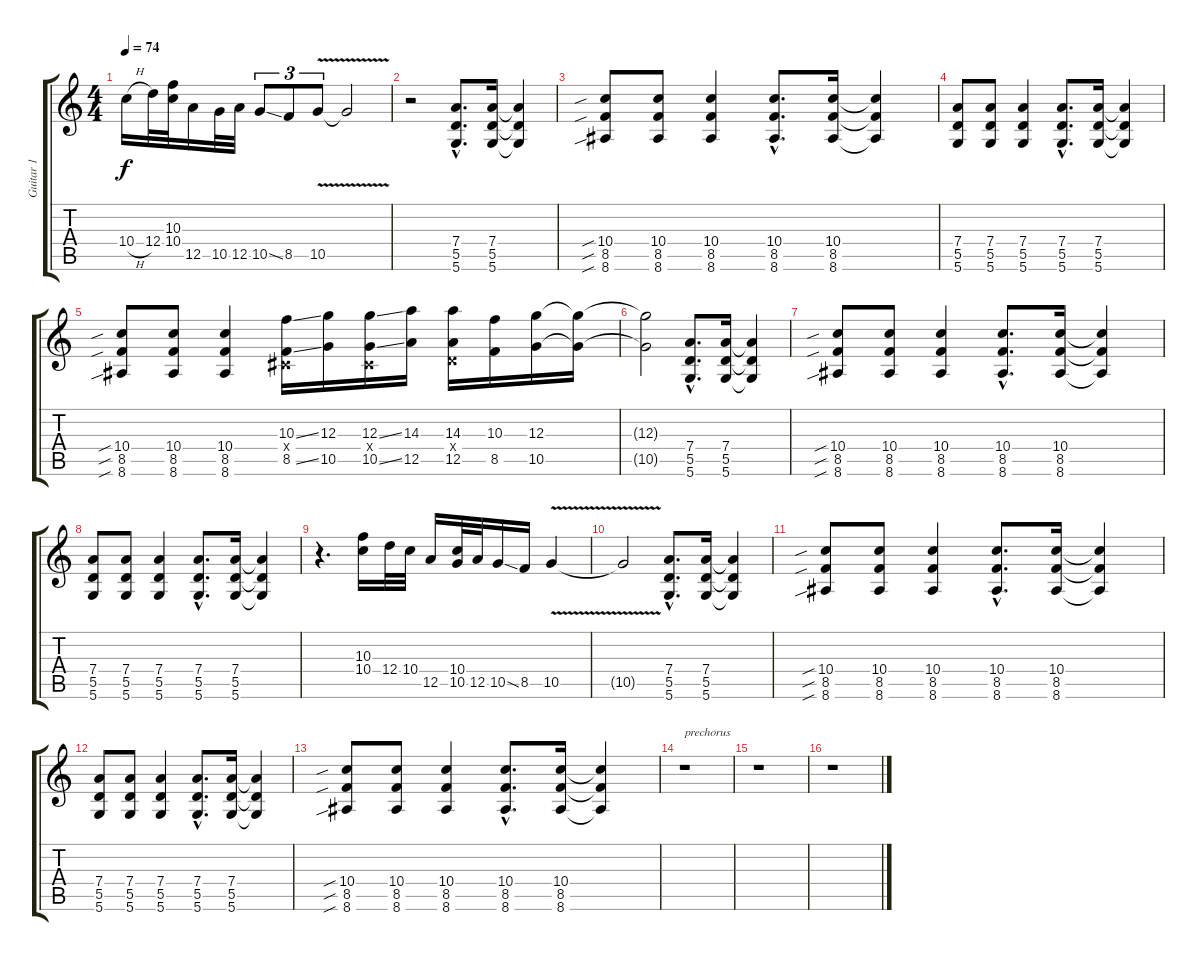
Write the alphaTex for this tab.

\track ("Guitar 1" "Guitar 1") {instrument electricguitarclean}
\staff {score tabs}
\tuning (E4 B3 G3 D3 A2 D2) {hide}
\ts (4 4)
\tempo 74
\clef g2
\ks c
10.4{h}.16{dy f instrument electricguitarclean} 12.4.32 (10.3 10.4).32 12.5.16 10.5.32 12.5.32 10.5{ss}.8{tu (3 2)} 8.5.8{tu (3 2)} 10.5{v}.8{tu (3 2)} 10.5{t}.2 |
r.2 (7.4{hac} 5.5{hac} 5.6{hac}).8{d} (7.4 5.5 5.6).16 (7.4{t} 5.5{t} 5.6{t}).4 |
(10.4{sib} 8.5{sib} 8.6{sib}).8 (10.4 8.5 8.6).8 (10.4 8.5 8.6).4 (10.4{hac} 8.5{hac} 8.6{hac}).8{d} (10.4 8.5 8.6).16 (10.4{t} 8.5{t} 8.6{t}).4 |
(7.4 5.5 5.6).8 (7.4 5.5 5.6).8 (7.4 5.5 5.6).4 (7.4{hac} 5.5{hac} 5.6{hac}).8{d} (7.4 5.5 5.6).16 (7.4{t} 5.5{t} 5.6{t}).4 |
(10.4{sib} 8.5{sib} 8.6{sib}).8 (10.4 8.5 8.6).8 (10.4 8.5 8.6).4 (10.3{ss} -1.4{x} 8.5{ss}).16 (12.3 10.5).16 (12.3{ss} -1.4{x} 10.5{ss}).16 (14.3 12.5).16 (14.3 0.4{x} 12.5).16 (10.3 8.5).16 (12.3 10.5).16 (12.3{t} 10.5{t}).16 |
(12.3{t} 10.5{t}).2 (7.4{hac} 5.5{hac} 5.6{hac}).8{d} (7.4 5.5 5.6).16 (7.4{t} 5.5{t} 5.6{t}).4 |
(10.4{sib} 8.5{sib} 8.6{sib}).8 (10.4 8.5 8.6).8 (10.4 8.5 8.6).4 (10.4{hac} 8.5{hac} 8.6{hac}).8{d} (10.4 8.5 8.6).16 (10.4{t} 8.5{t} 8.6{t}).4 |
(7.4 5.5 5.6).8 (7.4 5.5 5.6).8 (7.4 5.5 5.6).4 (7.4{hac} 5.5{hac} 5.6{hac}).8{d} (7.4 5.5 5.6).16 (7.4{t} 5.5{t} 5.6{t}).4 |
r.4{d} (10.3 10.4).16 12.4.32 10.4.32 12.5.16 (10.4 10.5).32 12.5.32 10.5{ss}.16 8.5.16 10.5{v}.4 |
10.5{t}.2 (7.4{hac} 5.5{hac} 5.6{hac}).8{d} (7.4 5.5 5.6).16 (7.4{t} 5.5{t} 5.6{t}).4 |
(10.4{sib} 8.5{sib} 8.6{sib}).8 (10.4 8.5 8.6).8 (10.4 8.5 8.6).4 (10.4{hac} 8.5{hac} 8.6{hac}).8{d} (10.4 8.5 8.6).16 (10.4{t} 8.5{t} 8.6{t}).4 |
(7.4 5.5 5.6).8 (7.4 5.5 5.6).8 (7.4 5.5 5.6).4 (7.4{hac} 5.5{hac} 5.6{hac}).8{d} (7.4 5.5 5.6).16 (7.4{t} 5.5{t} 5.6{t}).4 |
(10.4{sib} 8.5{sib} 8.6{sib}).8 (10.4 8.5 8.6).8 (10.4 8.5 8.6).4 (10.4{hac} 8.5{hac} 8.6{hac}).8{d} (10.4 8.5 8.6).16 (10.4{t} 8.5{t} 8.6{t}).4 |
r.1{txt "prechorus"} |
r.1 |
r.1
